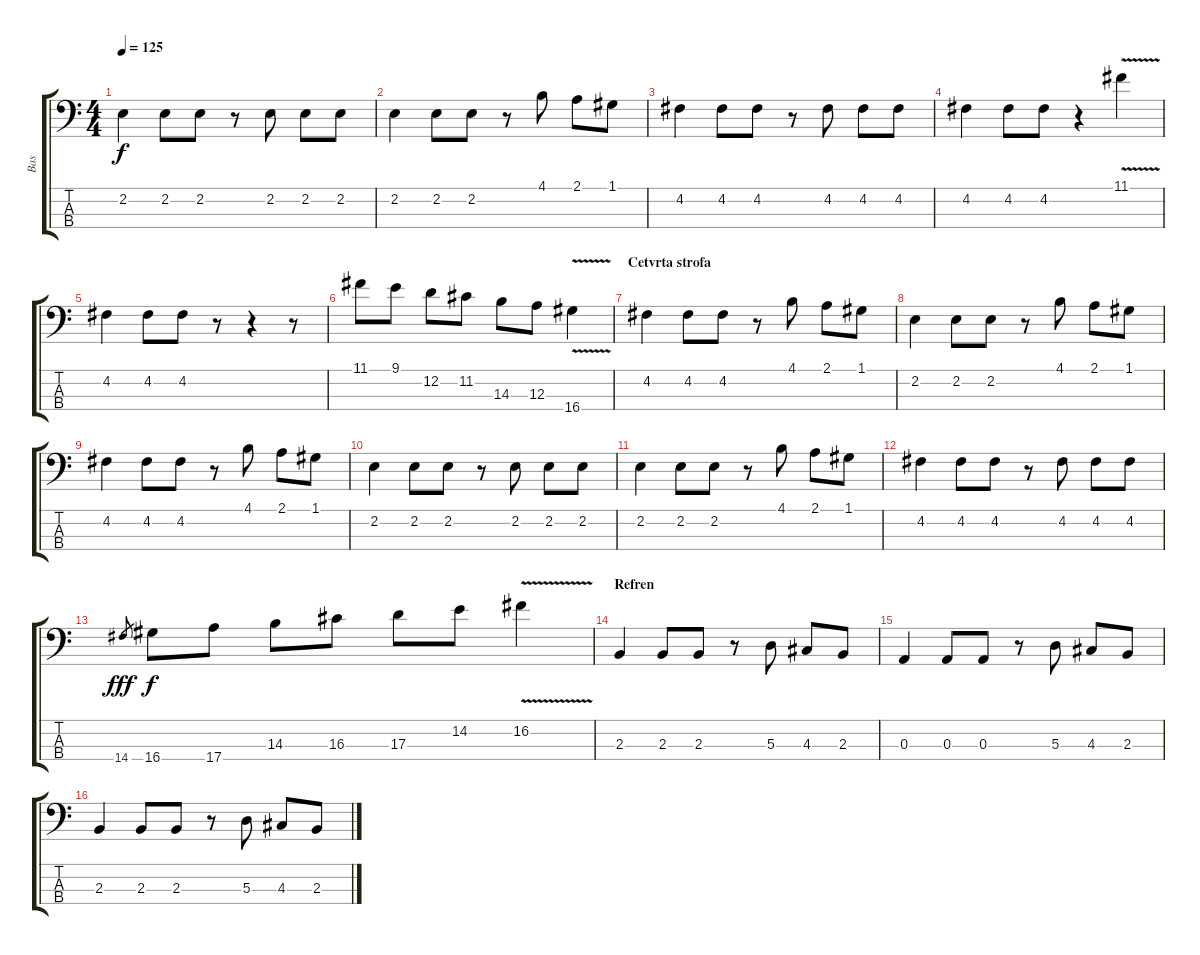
\track ("Bas" "Bas") {instrument electricbassfinger}
\staff {score tabs}
\tuning (G2 D2 A1 E1) {hide}
\ts (4 4)
\tempo 125
\clef f4
\ks c
2.2.4{dy f} 2.2.8 2.2.8 r.8 2.2.8 2.2.8 2.2.8 |
2.2.4 2.2.8 2.2.8 r.8 4.1.8 2.1.8 1.1.8 |
4.2.4 4.2.8 4.2.8 r.8 4.2.8 4.2.8 4.2.8 |
4.2.4 4.2.8 4.2.8 r.4 11.1{v}.4 |
4.2.4 4.2.8 4.2.8 r.8 r.4 r.8 |
11.1.8 9.1.8 12.2.8 11.2.8 14.3.8 12.3.8 16.4{v}.4 |
\section ("" "Cetvrta strofa")
4.2.4 4.2.8 4.2.8 r.8 4.1.8 2.1.8 1.1.8 |
2.2.4 2.2.8 2.2.8 r.8 4.1.8 2.1.8 1.1.8 |
4.2.4 4.2.8 4.2.8 r.8 4.1.8 2.1.8 1.1.8 |
2.2.4 2.2.8 2.2.8 r.8 2.2.8 2.2.8 2.2.8 |
2.2.4 2.2.8 2.2.8 r.8 4.1.8 2.1.8 1.1.8 |
4.2.4 4.2.8 4.2.8 r.8 4.2.8 4.2.8 4.2.8 |
14.4.8{gr dy fff} 16.4.8{dy f} 17.4.8 14.3.8 16.3.8 17.3.8 14.2.8 16.2{v}.4 |
\section ("" "Refren")
2.3.4 2.3.8 2.3.8 r.8 5.3.8 4.3.8 2.3.8 |
0.3.4 0.3.8 0.3.8 r.8 5.3.8 4.3.8 2.3.8 |
2.3.4 2.3.8 2.3.8 r.8 5.3.8 4.3.8 2.3.8
